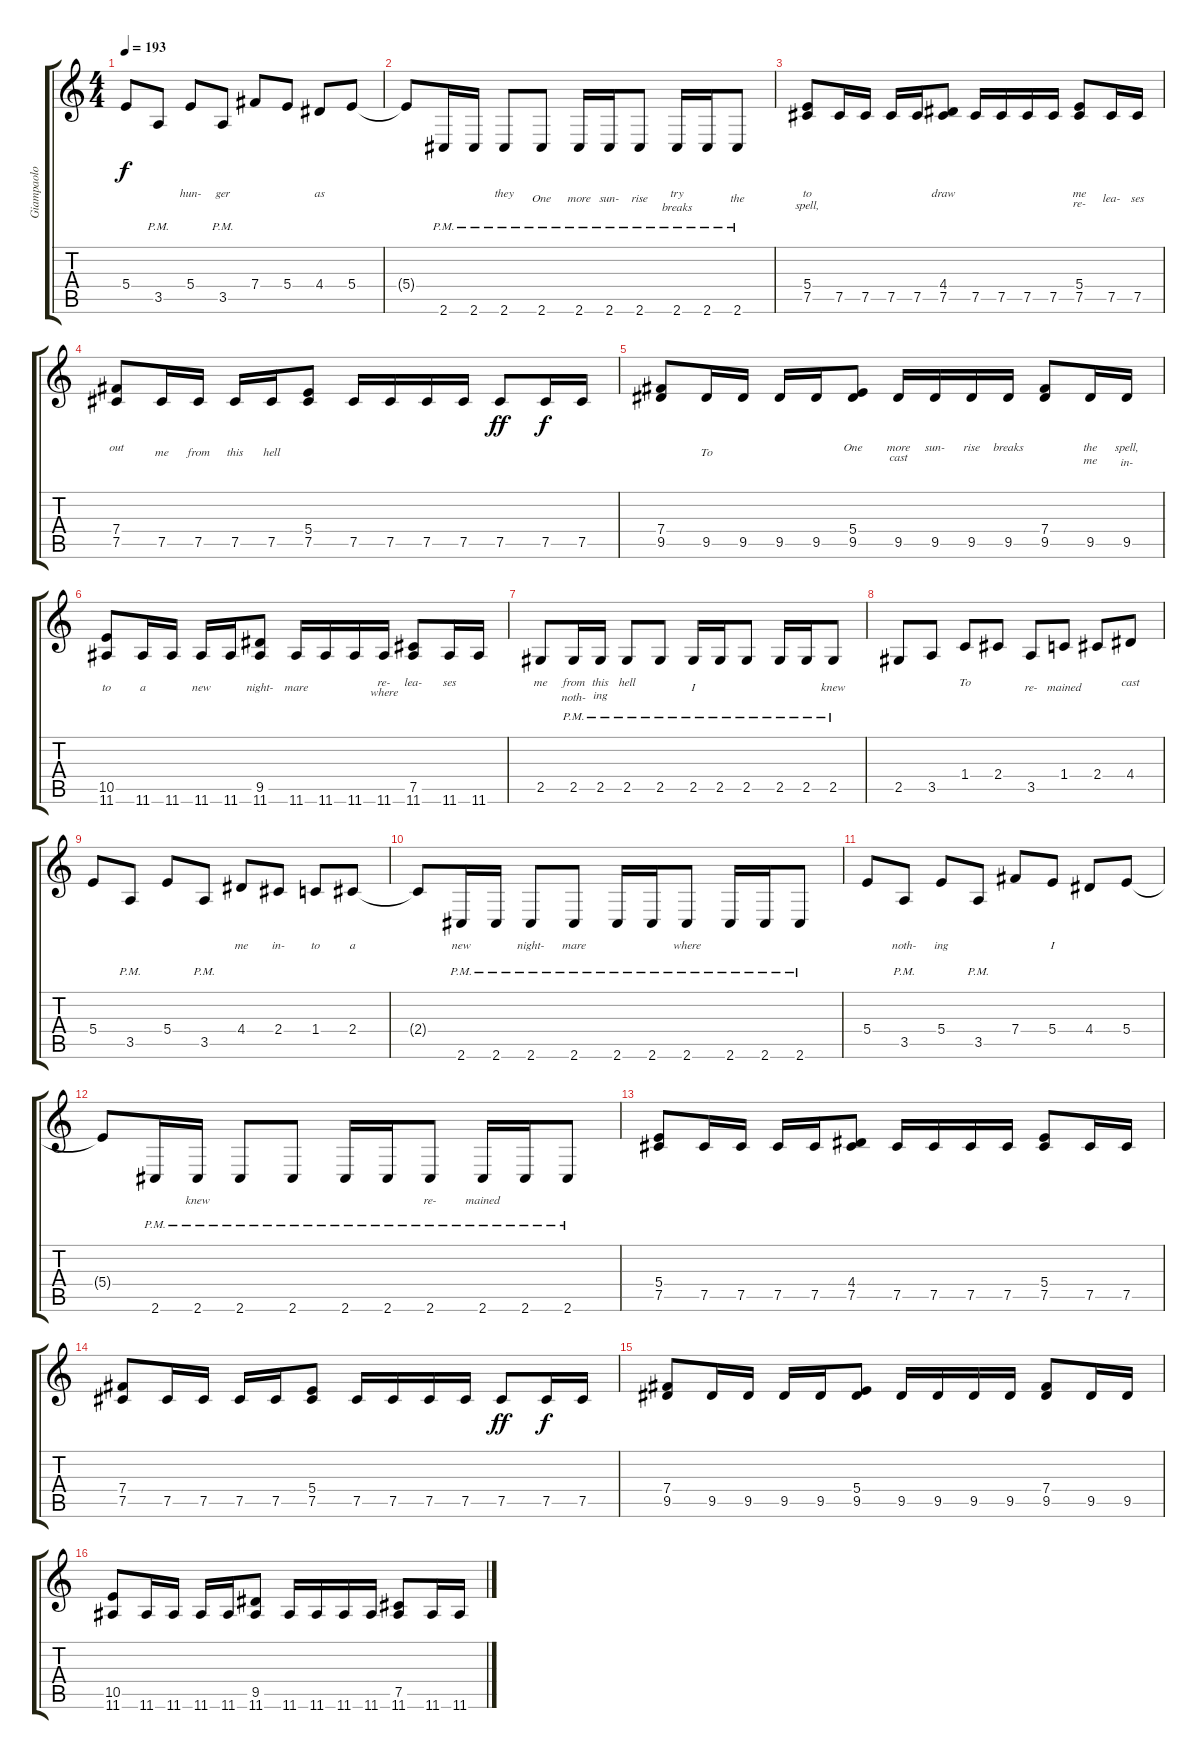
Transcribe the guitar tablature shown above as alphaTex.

\track ("Giampaolo Caprino" "Giampaolo ") {instrument overdrivenguitar}
\staff {score tabs}
\tuning (Db4 Ab3 E3 B2 Gb2 B1) {hide}
\ts (4 4)
\tempo 193
\clef g2
\ks c
5.4.8{lyrics (0 "") lyrics (1 "") lyrics (2 "") lyrics (3 "") lyrics (4 "") dy f} 3.5{pm}.8{lyrics (0 "") lyrics (1 "") lyrics (2 "") lyrics (3 "") lyrics (4 "")} 5.4.8{lyrics (0 "") lyrics (1 "hun-") lyrics (2 "") lyrics (3 "") lyrics (4 "")} 3.5{pm}.8{lyrics (0 "") lyrics (1 "ger") lyrics (2 "") lyrics (3 "") lyrics (4 "")} 7.4.8{lyrics (0 "") lyrics (1 "") lyrics (2 "") lyrics (3 "") lyrics (4 "")} 5.4.8{lyrics (0 "") lyrics (1 "") lyrics (2 "") lyrics (3 "") lyrics (4 "")} 4.4.8{lyrics (0 "") lyrics (1 "as") lyrics (2 "") lyrics (3 "") lyrics (4 "")} 5.4.8{lyrics (0 "") lyrics (1 "") lyrics (2 "") lyrics (3 "") lyrics (4 "")} |
5.4{t}.8{lyrics (0 "") lyrics (1 "") lyrics (2 "") lyrics (3 "") lyrics (4 "")} 2.6{pm}.16{lyrics (0 "") lyrics (1 "") lyrics (2 "") lyrics (3 "") lyrics (4 "")} 2.6{pm}.16{lyrics (0 "") lyrics (1 "") lyrics (2 "") lyrics (3 "") lyrics (4 "")} 2.6{pm}.8{lyrics (0 "") lyrics (1 "they") lyrics (2 "") lyrics (3 "") lyrics (4 "")} 2.6{pm}.8{lyrics (0 "") lyrics (1 "") lyrics (2 "One") lyrics (3 "") lyrics (4 "")} 2.6{pm}.16{lyrics (0 "") lyrics (1 "") lyrics (2 "more") lyrics (3 "") lyrics (4 "")} 2.6{pm}.16{lyrics (0 "") lyrics (1 "") lyrics (2 "sun-") lyrics (3 "") lyrics (4 "")} 2.6{pm}.8{lyrics (0 "") lyrics (1 "") lyrics (2 "rise") lyrics (3 "") lyrics (4 "")} 2.6{pm}.16{lyrics (0 "") lyrics (1 "try") lyrics (2 "breaks") lyrics (3 "") lyrics (4 "")} 2.6{pm}.16{lyrics (0 "") lyrics (1 "") lyrics (2 "") lyrics (3 "") lyrics (4 "")} 2.6{pm}.8{lyrics (0 "") lyrics (1 "") lyrics (2 "the") lyrics (3 "") lyrics (4 "")} |
(5.4 7.5).8{lyrics (0 "") lyrics (1 "to") lyrics (2 "spell,") lyrics (3 "") lyrics (4 "")} 7.5.16{lyrics (0 "") lyrics (1 "") lyrics (2 "") lyrics (3 "") lyrics (4 "")} 7.5.16{lyrics (0 "") lyrics (1 "") lyrics (2 "") lyrics (3 "") lyrics (4 "")} 7.5.16{lyrics (0 "") lyrics (1 "") lyrics (2 "") lyrics (3 "") lyrics (4 "")} 7.5.16{lyrics (0 "") lyrics (1 "") lyrics (2 "") lyrics (3 "") lyrics (4 "")} (4.4 7.5).8{lyrics (0 "") lyrics (1 "draw") lyrics (2 "") lyrics (3 "") lyrics (4 "")} 7.5.16{lyrics (0 "") lyrics (1 "") lyrics (2 "") lyrics (3 "") lyrics (4 "")} 7.5.16{lyrics (0 "") lyrics (1 "") lyrics (2 "") lyrics (3 "") lyrics (4 "")} 7.5.16{lyrics (0 "") lyrics (1 "") lyrics (2 "") lyrics (3 "") lyrics (4 "")} 7.5.16{lyrics (0 "") lyrics (1 "") lyrics (2 "") lyrics (3 "") lyrics (4 "")} (5.4 7.5).8{lyrics (0 "") lyrics (1 "me") lyrics (2 "re-") lyrics (3 "") lyrics (4 "")} 7.5.16{lyrics (0 "") lyrics (1 "") lyrics (2 "lea-") lyrics (3 "") lyrics (4 "")} 7.5.16{lyrics (0 "") lyrics (1 "") lyrics (2 "ses") lyrics (3 "") lyrics (4 "")} |
(7.4 7.5).8{lyrics (0 "") lyrics (1 "out") lyrics (2 "") lyrics (3 "") lyrics (4 "")} 7.5.16{lyrics (0 "") lyrics (1 "") lyrics (2 "me") lyrics (3 "") lyrics (4 "")} 7.5.16{lyrics (0 "") lyrics (1 "") lyrics (2 "from") lyrics (3 "") lyrics (4 "")} 7.5.16{lyrics (0 "") lyrics (1 "") lyrics (2 "this") lyrics (3 "") lyrics (4 "")} 7.5.16{lyrics (0 "") lyrics (1 "") lyrics (2 "hell") lyrics (3 "") lyrics (4 "")} (5.4 7.5).8{lyrics (0 "") lyrics (1 "") lyrics (2 "") lyrics (3 "") lyrics (4 "")} 7.5.16{lyrics (0 "") lyrics (1 "") lyrics (2 "") lyrics (3 "") lyrics (4 "")} 7.5.16{lyrics (0 "") lyrics (1 "") lyrics (2 "") lyrics (3 "") lyrics (4 "")} 7.5.16{lyrics (0 "") lyrics (1 "") lyrics (2 "") lyrics (3 "") lyrics (4 "")} 7.5.16{lyrics (0 "") lyrics (1 "") lyrics (2 "") lyrics (3 "") lyrics (4 "")} 7.5.8{lyrics (0 "") lyrics (1 "") lyrics (2 "") lyrics (3 "") lyrics (4 "") dy ff} 7.5.16{lyrics (0 "") lyrics (1 "") lyrics (2 "") lyrics (3 "") lyrics (4 "") dy f} 7.5.16{lyrics (0 "") lyrics (1 "") lyrics (2 "") lyrics (3 "") lyrics (4 "")} |
(7.4 9.5).8{lyrics (0 "") lyrics (1 "") lyrics (2 "") lyrics (3 "") lyrics (4 "")} 9.5.16{lyrics (0 "") lyrics (1 "") lyrics (2 "To") lyrics (3 "") lyrics (4 "")} 9.5.16{lyrics (0 "") lyrics (1 "") lyrics (2 "") lyrics (3 "") lyrics (4 "")} 9.5.16{lyrics (0 "") lyrics (1 "") lyrics (2 "") lyrics (3 "") lyrics (4 "")} 9.5.16{lyrics (0 "") lyrics (1 "") lyrics (2 "") lyrics (3 "") lyrics (4 "")} (5.4 9.5).8{lyrics (0 "") lyrics (1 "One") lyrics (2 "") lyrics (3 "") lyrics (4 "")} 9.5.16{lyrics (0 "") lyrics (1 "more") lyrics (2 "cast") lyrics (3 "") lyrics (4 "")} 9.5.16{lyrics (0 "") lyrics (1 "sun-") lyrics (2 "") lyrics (3 "") lyrics (4 "")} 9.5.16{lyrics (0 "") lyrics (1 "rise") lyrics (2 "") lyrics (3 "") lyrics (4 "")} 9.5.16{lyrics (0 "") lyrics (1 "breaks") lyrics (2 "") lyrics (3 "") lyrics (4 "")} (7.4 9.5).8{lyrics (0 "") lyrics (1 "") lyrics (2 "") lyrics (3 "") lyrics (4 "")} 9.5.16{lyrics (0 "") lyrics (1 "the") lyrics (2 "me") lyrics (3 "") lyrics (4 "")} 9.5.16{lyrics (0 "") lyrics (1 "spell,") lyrics (2 "in-") lyrics (3 "") lyrics (4 "")} |
(10.5 11.6).8{lyrics (0 "") lyrics (1 "") lyrics (2 "to") lyrics (3 "") lyrics (4 "")} 11.6.16{lyrics (0 "") lyrics (1 "") lyrics (2 "a") lyrics (3 "") lyrics (4 "")} 11.6.16{lyrics (0 "") lyrics (1 "") lyrics (2 "") lyrics (3 "") lyrics (4 "")} 11.6.16{lyrics (0 "") lyrics (1 "") lyrics (2 "new") lyrics (3 "") lyrics (4 "")} 11.6.16{lyrics (0 "") lyrics (1 "") lyrics (2 "") lyrics (3 "") lyrics (4 "")} (9.5 11.6).8{lyrics (0 "") lyrics (1 "") lyrics (2 "night-") lyrics (3 "") lyrics (4 "")} 11.6.16{lyrics (0 "") lyrics (1 "") lyrics (2 "mare") lyrics (3 "") lyrics (4 "")} 11.6.16{lyrics (0 "") lyrics (1 "") lyrics (2 "") lyrics (3 "") lyrics (4 "")} 11.6.16{lyrics (0 "") lyrics (1 "") lyrics (2 "") lyrics (3 "") lyrics (4 "")} 11.6.16{lyrics (0 "") lyrics (1 "re-") lyrics (2 "where") lyrics (3 "") lyrics (4 "")} (7.5 11.6).8{lyrics (0 "") lyrics (1 "lea-") lyrics (2 "") lyrics (3 "") lyrics (4 "")} 11.6.16{lyrics (0 "") lyrics (1 "ses") lyrics (2 "") lyrics (3 "") lyrics (4 "")} 11.6.16{lyrics (0 "") lyrics (1 "") lyrics (2 "") lyrics (3 "") lyrics (4 "")} |
2.5.8{lyrics (0 "") lyrics (1 "me") lyrics (2 "") lyrics (3 "") lyrics (4 "")} 2.5{pm}.16{lyrics (0 "") lyrics (1 "from") lyrics (2 "noth-") lyrics (3 "") lyrics (4 "")} 2.5{pm}.16{lyrics (0 "") lyrics (1 "this") lyrics (2 "ing") lyrics (3 "") lyrics (4 "")} 2.5{pm}.8{lyrics (0 "") lyrics (1 "hell") lyrics (2 "") lyrics (3 "") lyrics (4 "")} 2.5{pm}.8{lyrics (0 "") lyrics (1 "") lyrics (2 "") lyrics (3 "") lyrics (4 "")} 2.5{pm}.16{lyrics (0 "") lyrics (1 "") lyrics (2 "I") lyrics (3 "") lyrics (4 "")} 2.5{pm}.16{lyrics (0 "") lyrics (1 "") lyrics (2 "") lyrics (3 "") lyrics (4 "")} 2.5{pm}.8{lyrics (0 "") lyrics (1 "") lyrics (2 "") lyrics (3 "") lyrics (4 "")} 2.5{pm}.16{lyrics (0 "") lyrics (1 "") lyrics (2 "") lyrics (3 "") lyrics (4 "")} 2.5{pm}.16{lyrics (0 "") lyrics (1 "") lyrics (2 "") lyrics (3 "") lyrics (4 "")} 2.5{pm}.8{lyrics (0 "") lyrics (1 "") lyrics (2 "knew") lyrics (3 "") lyrics (4 "")} |
2.5.8{lyrics (0 "") lyrics (1 "") lyrics (2 "") lyrics (3 "") lyrics (4 "")} 3.5.8{lyrics (0 "") lyrics (1 "") lyrics (2 "") lyrics (3 "") lyrics (4 "")} 1.4.8{lyrics (0 "") lyrics (1 "To") lyrics (2 "") lyrics (3 "") lyrics (4 "")} 2.4.8{lyrics (0 "") lyrics (1 "") lyrics (2 "") lyrics (3 "") lyrics (4 "")} 3.5.8{lyrics (0 "") lyrics (1 "") lyrics (2 "re-") lyrics (3 "") lyrics (4 "")} 1.4.8{lyrics (0 "") lyrics (1 "") lyrics (2 "mained") lyrics (3 "") lyrics (4 "")} 2.4.8{lyrics (0 "") lyrics (1 "") lyrics (2 "") lyrics (3 "") lyrics (4 "")} 4.4.8{lyrics (0 "") lyrics (1 "cast") lyrics (2 "") lyrics (3 "") lyrics (4 "")} |
5.4.8{lyrics (0 "") lyrics (1 "") lyrics (2 "") lyrics (3 "") lyrics (4 "")} 3.5{pm}.8{lyrics (0 "") lyrics (1 "") lyrics (2 "") lyrics (3 "") lyrics (4 "")} 5.4.8{lyrics (0 "") lyrics (1 "") lyrics (2 "") lyrics (3 "") lyrics (4 "")} 3.5{pm}.8{lyrics (0 "") lyrics (1 "") lyrics (2 "") lyrics (3 "") lyrics (4 "")} 4.4.8{lyrics (0 "") lyrics (1 "me") lyrics (2 "") lyrics (3 "") lyrics (4 "")} 2.4.8{lyrics (0 "") lyrics (1 "in-") lyrics (2 "") lyrics (3 "") lyrics (4 "")} 1.4.8{lyrics (0 "") lyrics (1 "to") lyrics (2 "") lyrics (3 "") lyrics (4 "")} 2.4.8{lyrics (0 "") lyrics (1 "a") lyrics (2 "") lyrics (3 "") lyrics (4 "")} |
2.4{t}.8{lyrics (0 "") lyrics (1 "") lyrics (2 "") lyrics (3 "") lyrics (4 "")} 2.6{pm}.16{lyrics (0 "") lyrics (1 "new") lyrics (2 "") lyrics (3 "") lyrics (4 "")} 2.6{pm}.16{lyrics (0 "") lyrics (1 "") lyrics (2 "") lyrics (3 "") lyrics (4 "")} 2.6{pm}.8{lyrics (0 "") lyrics (1 "night-") lyrics (2 "") lyrics (3 "") lyrics (4 "")} 2.6{pm}.8{lyrics (0 "") lyrics (1 "mare") lyrics (2 "") lyrics (3 "") lyrics (4 "")} 2.6{pm}.16{lyrics (0 "") lyrics (1 "") lyrics (2 "") lyrics (3 "") lyrics (4 "")} 2.6{pm}.16{lyrics (0 "") lyrics (1 "") lyrics (2 "") lyrics (3 "") lyrics (4 "")} 2.6{pm}.8{lyrics (0 "") lyrics (1 "where") lyrics (2 "") lyrics (3 "") lyrics (4 "")} 2.6{pm}.16{lyrics (0 "") lyrics (1 "") lyrics (2 "") lyrics (3 "") lyrics (4 "")} 2.6{pm}.16{lyrics (0 "") lyrics (1 "") lyrics (2 "") lyrics (3 "") lyrics (4 "")} 2.6{pm}.8{lyrics (0 "") lyrics (1 "") lyrics (2 "") lyrics (3 "") lyrics (4 "")} |
5.4.8{lyrics (0 "") lyrics (1 "") lyrics (2 "") lyrics (3 "") lyrics (4 "")} 3.5{pm}.8{lyrics (0 "") lyrics (1 "noth-") lyrics (2 "") lyrics (3 "") lyrics (4 "")} 5.4.8{lyrics (0 "") lyrics (1 "ing") lyrics (2 "") lyrics (3 "") lyrics (4 "")} 3.5{pm}.8{lyrics (0 "") lyrics (1 "") lyrics (2 "") lyrics (3 "") lyrics (4 "")} 7.4.8{lyrics (0 "") lyrics (1 "") lyrics (2 "") lyrics (3 "") lyrics (4 "")} 5.4.8{lyrics (0 "") lyrics (1 "I") lyrics (2 "") lyrics (3 "") lyrics (4 "")} 4.4.8{lyrics (0 "") lyrics (1 "") lyrics (2 "") lyrics (3 "") lyrics (4 "")} 5.4.8{lyrics (0 "") lyrics (1 "") lyrics (2 "") lyrics (3 "") lyrics (4 "")} |
5.4{t}.8{lyrics (0 "") lyrics (1 "") lyrics (2 "") lyrics (3 "") lyrics (4 "")} 2.6{pm}.16{lyrics (0 "") lyrics (1 "") lyrics (2 "") lyrics (3 "") lyrics (4 "")} 2.6{pm}.16{lyrics (0 "") lyrics (1 "knew") lyrics (2 "") lyrics (3 "") lyrics (4 "")} 2.6{pm}.8{lyrics (0 "") lyrics (1 "") lyrics (2 "") lyrics (3 "") lyrics (4 "")} 2.6{pm}.8{lyrics (0 "") lyrics (1 "") lyrics (2 "") lyrics (3 "") lyrics (4 "")} 2.6{pm}.16{lyrics (0 "") lyrics (1 "") lyrics (2 "") lyrics (3 "") lyrics (4 "")} 2.6{pm}.16{lyrics (0 "") lyrics (1 "") lyrics (2 "") lyrics (3 "") lyrics (4 "")} 2.6{pm}.8{lyrics (0 "") lyrics (1 "re-") lyrics (2 "") lyrics (3 "") lyrics (4 "")} 2.6{pm}.16{lyrics (0 "") lyrics (1 "mained") lyrics (2 "") lyrics (3 "") lyrics (4 "")} 2.6{pm}.16 2.6{pm}.8 |
(5.4 7.5).8 7.5.16 7.5.16 7.5.16 7.5.16 (4.4 7.5).8 7.5.16 7.5.16 7.5.16 7.5.16 (5.4 7.5).8 7.5.16 7.5.16 |
(7.4 7.5).8 7.5.16 7.5.16 7.5.16 7.5.16 (5.4 7.5).8 7.5.16 7.5.16 7.5.16 7.5.16 7.5.8{dy ff} 7.5.16{dy f} 7.5.16 |
(7.4 9.5).8 9.5.16 9.5.16 9.5.16 9.5.16 (5.4 9.5).8 9.5.16 9.5.16 9.5.16 9.5.16 (7.4 9.5).8 9.5.16 9.5.16 |
(10.5 11.6).8 11.6.16 11.6.16 11.6.16 11.6.16 (9.5 11.6).8 11.6.16 11.6.16 11.6.16 11.6.16 (7.5 11.6).8 11.6.16 11.6.16
